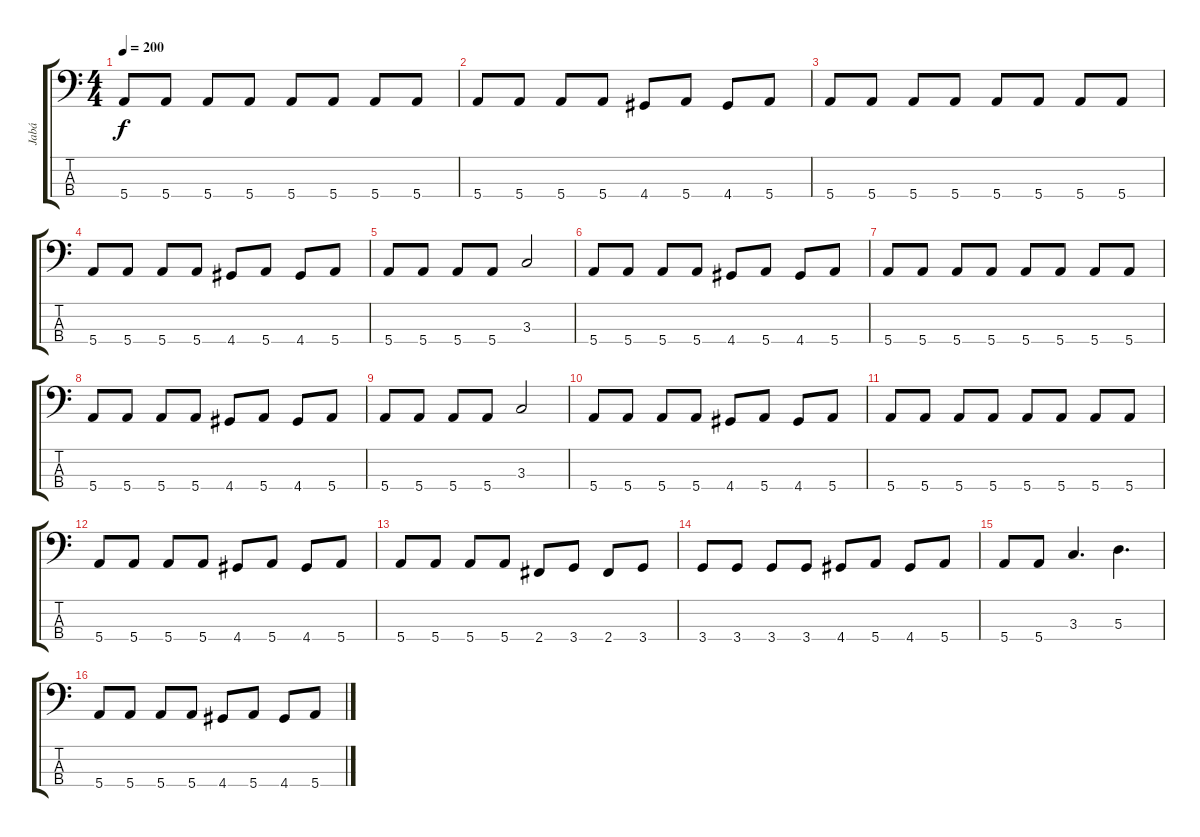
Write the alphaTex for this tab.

\track ("Jabá" "Jabá") {instrument electricbasspick}
\staff {score tabs}
\tuning (G2 D2 A1 E1) {hide}
\ts (4 4)
\tempo 200
\clef f4
\ks c
5.4.8{dy f} 5.4.8 5.4.8 5.4.8 5.4.8 5.4.8 5.4.8 5.4.8 |
5.4.8 5.4.8 5.4.8 5.4.8 4.4.8 5.4.8 4.4.8 5.4.8 |
5.4.8 5.4.8 5.4.8 5.4.8 5.4.8 5.4.8 5.4.8 5.4.8 |
5.4.8 5.4.8 5.4.8 5.4.8 4.4.8 5.4.8 4.4.8 5.4.8 |
5.4.8 5.4.8 5.4.8 5.4.8 3.3.2 |
5.4.8 5.4.8 5.4.8 5.4.8 4.4.8 5.4.8 4.4.8 5.4.8 |
5.4.8 5.4.8 5.4.8 5.4.8 5.4.8 5.4.8 5.4.8 5.4.8 |
5.4.8 5.4.8 5.4.8 5.4.8 4.4.8 5.4.8 4.4.8 5.4.8 |
5.4.8 5.4.8 5.4.8 5.4.8 3.3.2 |
5.4.8 5.4.8 5.4.8 5.4.8 4.4.8 5.4.8 4.4.8 5.4.8 |
5.4.8 5.4.8 5.4.8 5.4.8 5.4.8 5.4.8 5.4.8 5.4.8 |
5.4.8 5.4.8 5.4.8 5.4.8 4.4.8 5.4.8 4.4.8 5.4.8 |
5.4.8 5.4.8 5.4.8 5.4.8 2.4.8 3.4.8 2.4.8 3.4.8 |
3.4.8 3.4.8 3.4.8 3.4.8 4.4.8 5.4.8 4.4.8 5.4.8 |
5.4.8 5.4.8 3.3.4{d} 5.3.4{d} |
5.4.8 5.4.8 5.4.8 5.4.8 4.4.8 5.4.8 4.4.8 5.4.8
